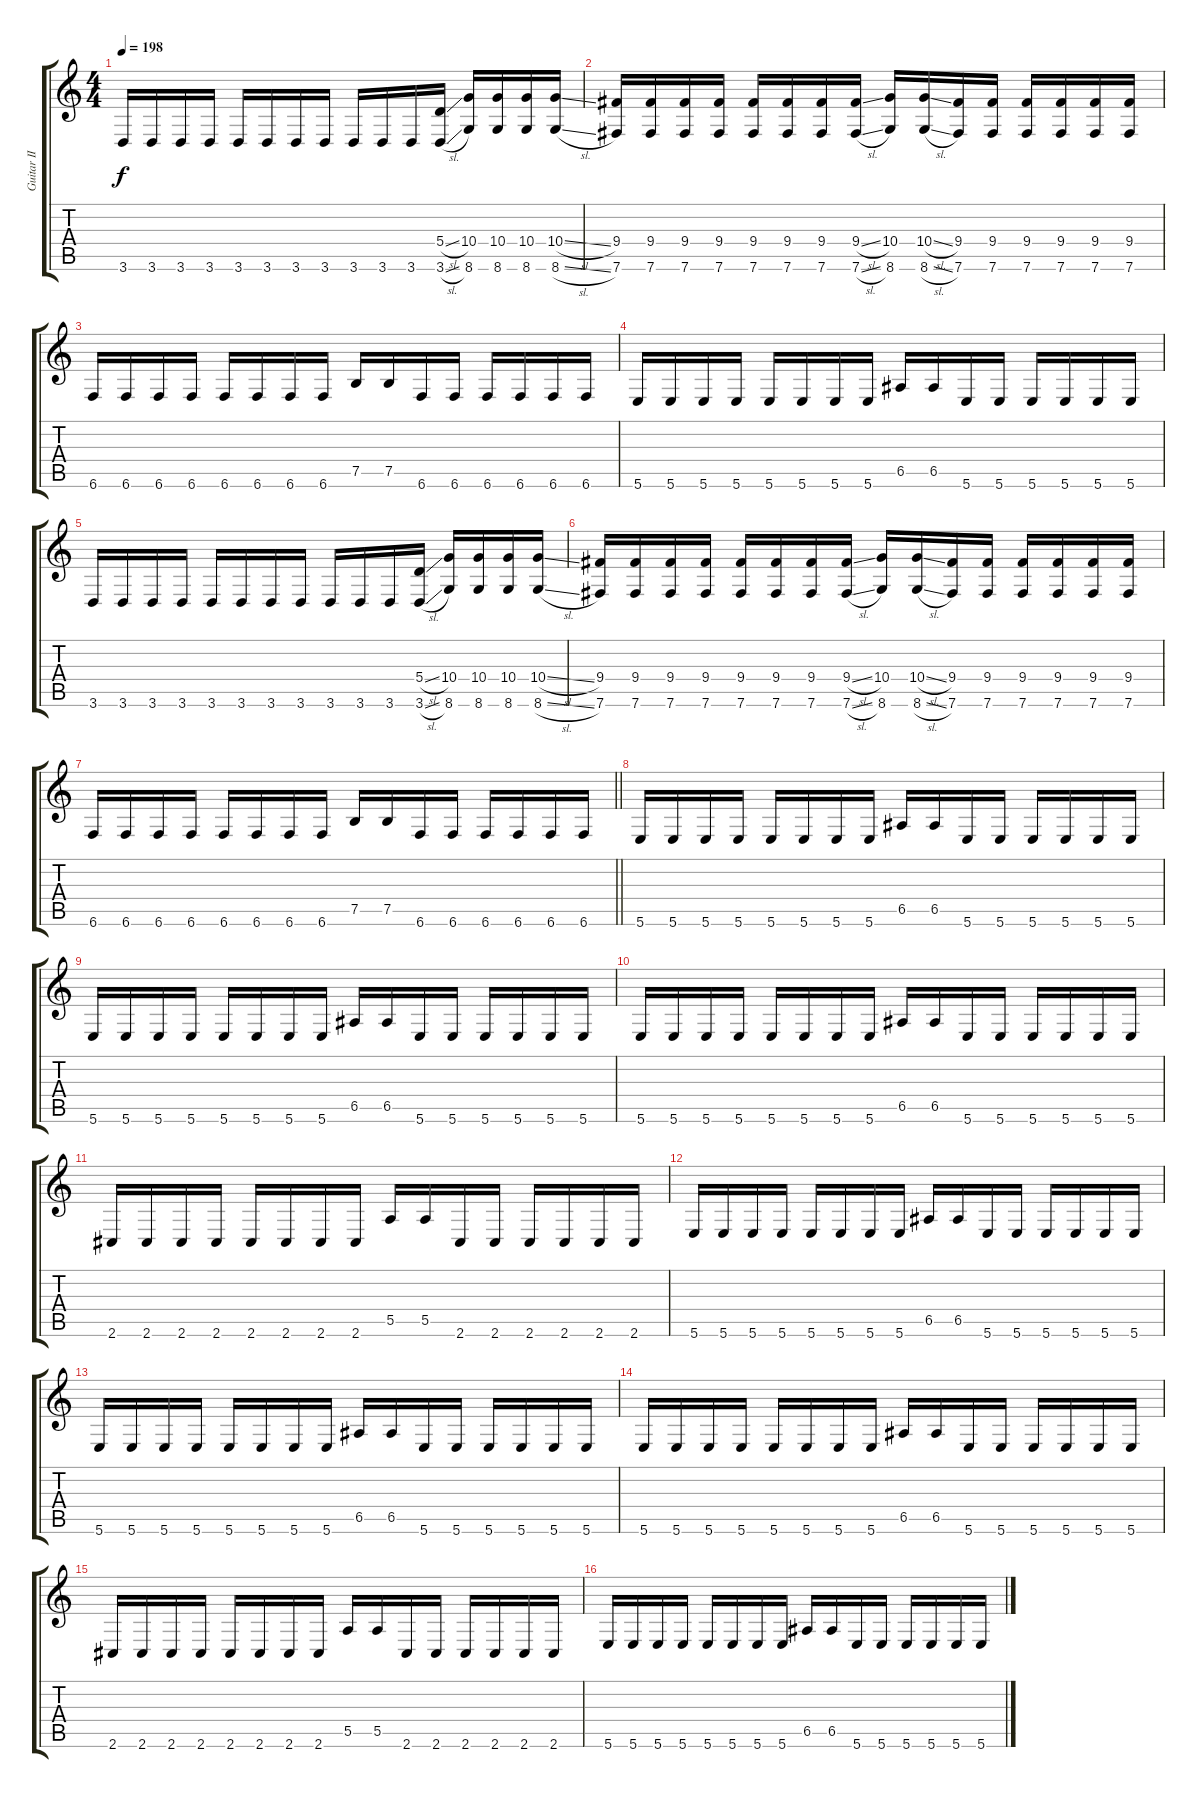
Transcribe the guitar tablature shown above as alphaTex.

\track ("Guitar II" "Guitar II") {instrument distortionguitar}
\staff {score tabs}
\tuning (B3 Gb3 D3 A2 E2 B1) {hide}
\ts (4 4)
\tempo 198
\clef g2
\ks c
3.6.16{dy f} 3.6.16 3.6.16 3.6.16 3.6.16 3.6.16 3.6.16 3.6.16 3.6.16 3.6.16 3.6.16 (5.4{sl} 3.6{sl}).16 (10.4 8.6).16 (10.4 8.6).16 (10.4 8.6).16 (10.4{sl} 8.6{sl}).16 |
(9.4 7.6).16 (9.4 7.6).16 (9.4 7.6).16 (9.4 7.6).16 (9.4 7.6).16 (9.4 7.6).16 (9.4 7.6).16 (9.4{sl} 7.6{sl}).16 (10.4 8.6).16 (10.4{sl} 8.6{sl}).16 (9.4 7.6).16 (9.4 7.6).16 (9.4 7.6).16 (9.4 7.6).16 (9.4 7.6).16 (9.4 7.6).16 |
6.6.16 6.6.16 6.6.16 6.6.16 6.6.16 6.6.16 6.6.16 6.6.16 7.5.16 7.5.16 6.6.16 6.6.16 6.6.16 6.6.16 6.6.16 6.6.16 |
5.6.16 5.6.16 5.6.16 5.6.16 5.6.16 5.6.16 5.6.16 5.6.16 6.5.16 6.5.16 5.6.16 5.6.16 5.6.16 5.6.16 5.6.16 5.6.16 |
3.6.16 3.6.16 3.6.16 3.6.16 3.6.16 3.6.16 3.6.16 3.6.16 3.6.16 3.6.16 3.6.16 (5.4{sl} 3.6{sl}).16 (10.4 8.6).16 (10.4 8.6).16 (10.4 8.6).16 (10.4{sl} 8.6{sl}).16 |
(9.4 7.6).16 (9.4 7.6).16 (9.4 7.6).16 (9.4 7.6).16 (9.4 7.6).16 (9.4 7.6).16 (9.4 7.6).16 (9.4{sl} 7.6{sl}).16 (10.4 8.6).16 (10.4{sl} 8.6{sl}).16 (9.4 7.6).16 (9.4 7.6).16 (9.4 7.6).16 (9.4 7.6).16 (9.4 7.6).16 (9.4 7.6).16 |
\barLineRight lightlight
6.6.16 6.6.16 6.6.16 6.6.16 6.6.16 6.6.16 6.6.16 6.6.16 7.5.16 7.5.16 6.6.16 6.6.16 6.6.16 6.6.16 6.6.16 6.6.16 |
\section ("" "")
5.6.16 5.6.16 5.6.16 5.6.16 5.6.16 5.6.16 5.6.16 5.6.16 6.5.16 6.5.16 5.6.16 5.6.16 5.6.16 5.6.16 5.6.16 5.6.16 |
5.6.16 5.6.16 5.6.16 5.6.16 5.6.16 5.6.16 5.6.16 5.6.16 6.5.16 6.5.16 5.6.16 5.6.16 5.6.16 5.6.16 5.6.16 5.6.16 |
5.6.16 5.6.16 5.6.16 5.6.16 5.6.16 5.6.16 5.6.16 5.6.16 6.5.16 6.5.16 5.6.16 5.6.16 5.6.16 5.6.16 5.6.16 5.6.16 |
2.6.16 2.6.16 2.6.16 2.6.16 2.6.16 2.6.16 2.6.16 2.6.16 5.5.16 5.5.16 2.6.16 2.6.16 2.6.16 2.6.16 2.6.16 2.6.16 |
5.6.16 5.6.16 5.6.16 5.6.16 5.6.16 5.6.16 5.6.16 5.6.16 6.5.16 6.5.16 5.6.16 5.6.16 5.6.16 5.6.16 5.6.16 5.6.16 |
5.6.16 5.6.16 5.6.16 5.6.16 5.6.16 5.6.16 5.6.16 5.6.16 6.5.16 6.5.16 5.6.16 5.6.16 5.6.16 5.6.16 5.6.16 5.6.16 |
5.6.16 5.6.16 5.6.16 5.6.16 5.6.16 5.6.16 5.6.16 5.6.16 6.5.16 6.5.16 5.6.16 5.6.16 5.6.16 5.6.16 5.6.16 5.6.16 |
2.6.16 2.6.16 2.6.16 2.6.16 2.6.16 2.6.16 2.6.16 2.6.16 5.5.16 5.5.16 2.6.16 2.6.16 2.6.16 2.6.16 2.6.16 2.6.16 |
5.6.16 5.6.16 5.6.16 5.6.16 5.6.16 5.6.16 5.6.16 5.6.16 6.5.16 6.5.16 5.6.16 5.6.16 5.6.16 5.6.16 5.6.16 5.6.16
